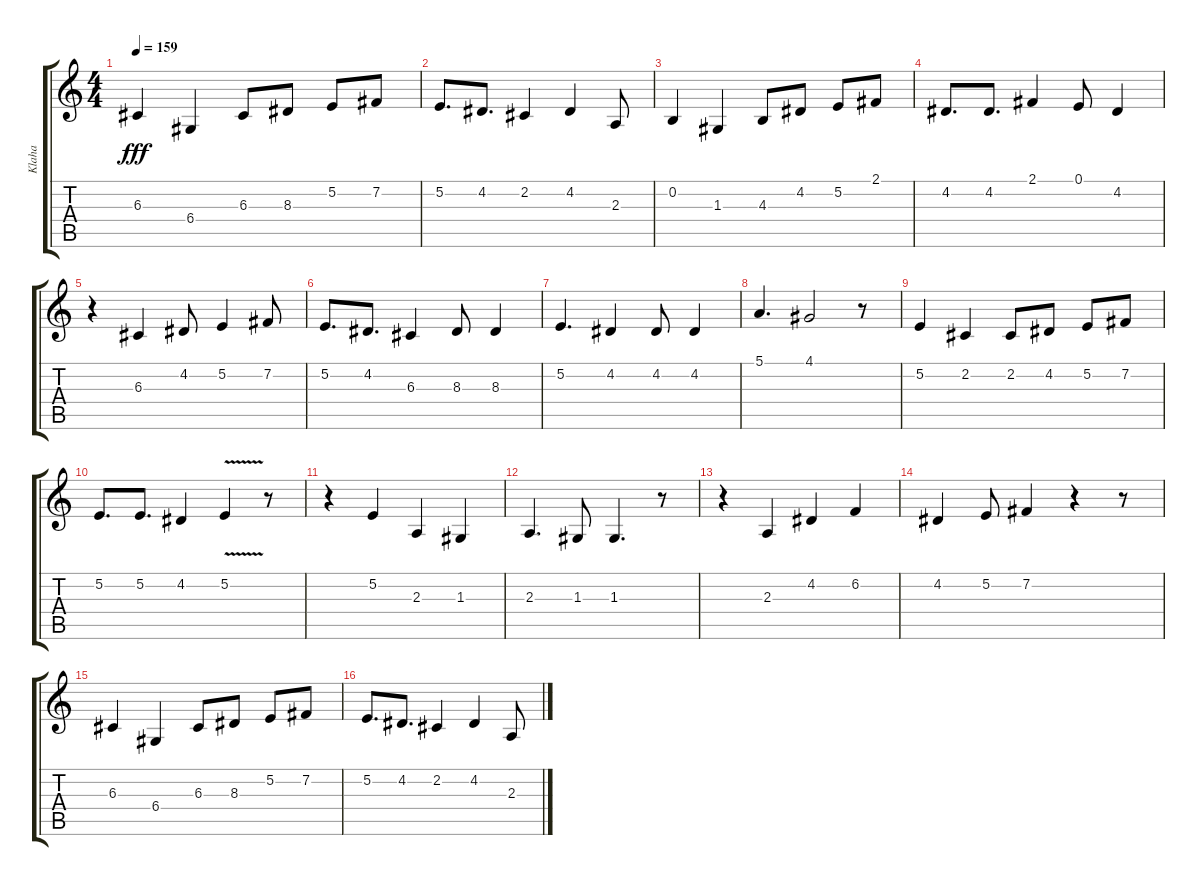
\track ("Klaha" "Klaha") {instrument voiceoohs}
\staff {score tabs}
\tuning (E4 B3 G3 D3 A2 E2) {hide}
\ts (4 4)
\tempo 159
\clef g2
\ks c
6.3.4{dy fff} 6.4.4 6.3.8 8.3.8 5.2.8 7.2.8 |
5.2.8{d} 4.2.8{d} 2.2.4 4.2.4 2.3.8 |
0.2.4 1.3.4 4.3.8 4.2.8 5.2.8 2.1.8 |
4.2.8{d} 4.2.8{d} 2.1.4 0.1.8 4.2.4 |
r.4 6.3.4 4.2.8 5.2.4 7.2.8 |
5.2.8{d} 4.2.8{d} 6.3.4 8.3.8 8.3.4 |
5.2.4{d} 4.2.4 4.2.8 4.2.4 |
5.1.4{d} 4.1.2 r.8 |
5.2.4 2.2.4 2.2.8 4.2.8 5.2.8 7.2.8 |
5.2.8{d} 5.2.8{d} 4.2.4 5.2{v}.4 r.8 |
r.4 5.2.4 2.3.4 1.3.4 |
2.3.4{d} 1.3.8 1.3.4{d} r.8 |
r.4 2.3.4 4.2.4 6.2.4 |
4.2.4 5.2.8 7.2.4 r.4 r.8 |
6.3.4 6.4.4 6.3.8 8.3.8 5.2.8 7.2.8 |
5.2.8{d} 4.2.8{d} 2.2.4 4.2.4 2.3.8
